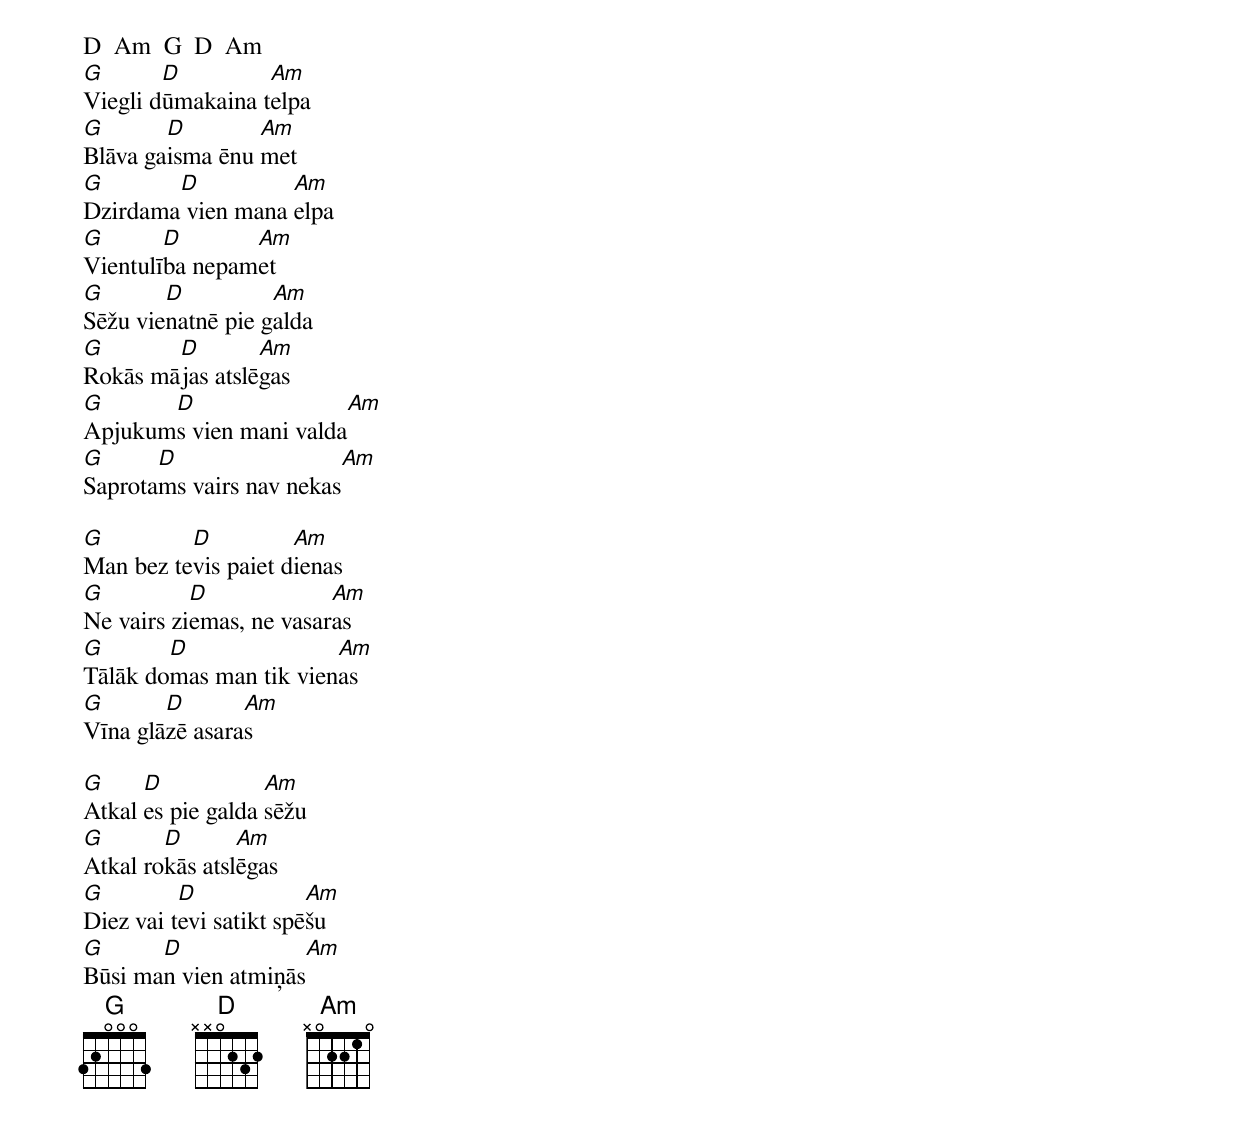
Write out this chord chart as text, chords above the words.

D  Am  G  D  Am
G	D	  Am
Viegli dūmakaina telpa
G       D	 Am
Blāva gaisma ēnu met
G	D	   Am
Dzirdama vien mana elpa
G	D       Am
Vientulība nepamet
G       D	   Am
Sēžu vienatnē pie galda
G       D	 Am
Rokās mājas atslēgas
G      D	            Am
Apjukums vien mani valda
G      D	              Am
Saprotams vairs nav nekas

G         D	     Am
Man bez tevis paiet dienas
G          D	         Am
Ne vairs ziemas, ne vasaras
G       D		Am
Tālāk domas man tik vienas
G       D       Am
Vīna glāzē asaras

G     D	           Am
Atkal es pie galda sēžu
G       D	Am
Atkal rokās atslēgas
G	  D	        Am
Diez vai tevi satikt spēšu
G      D	           Am
Būsi man vien atmiņās
